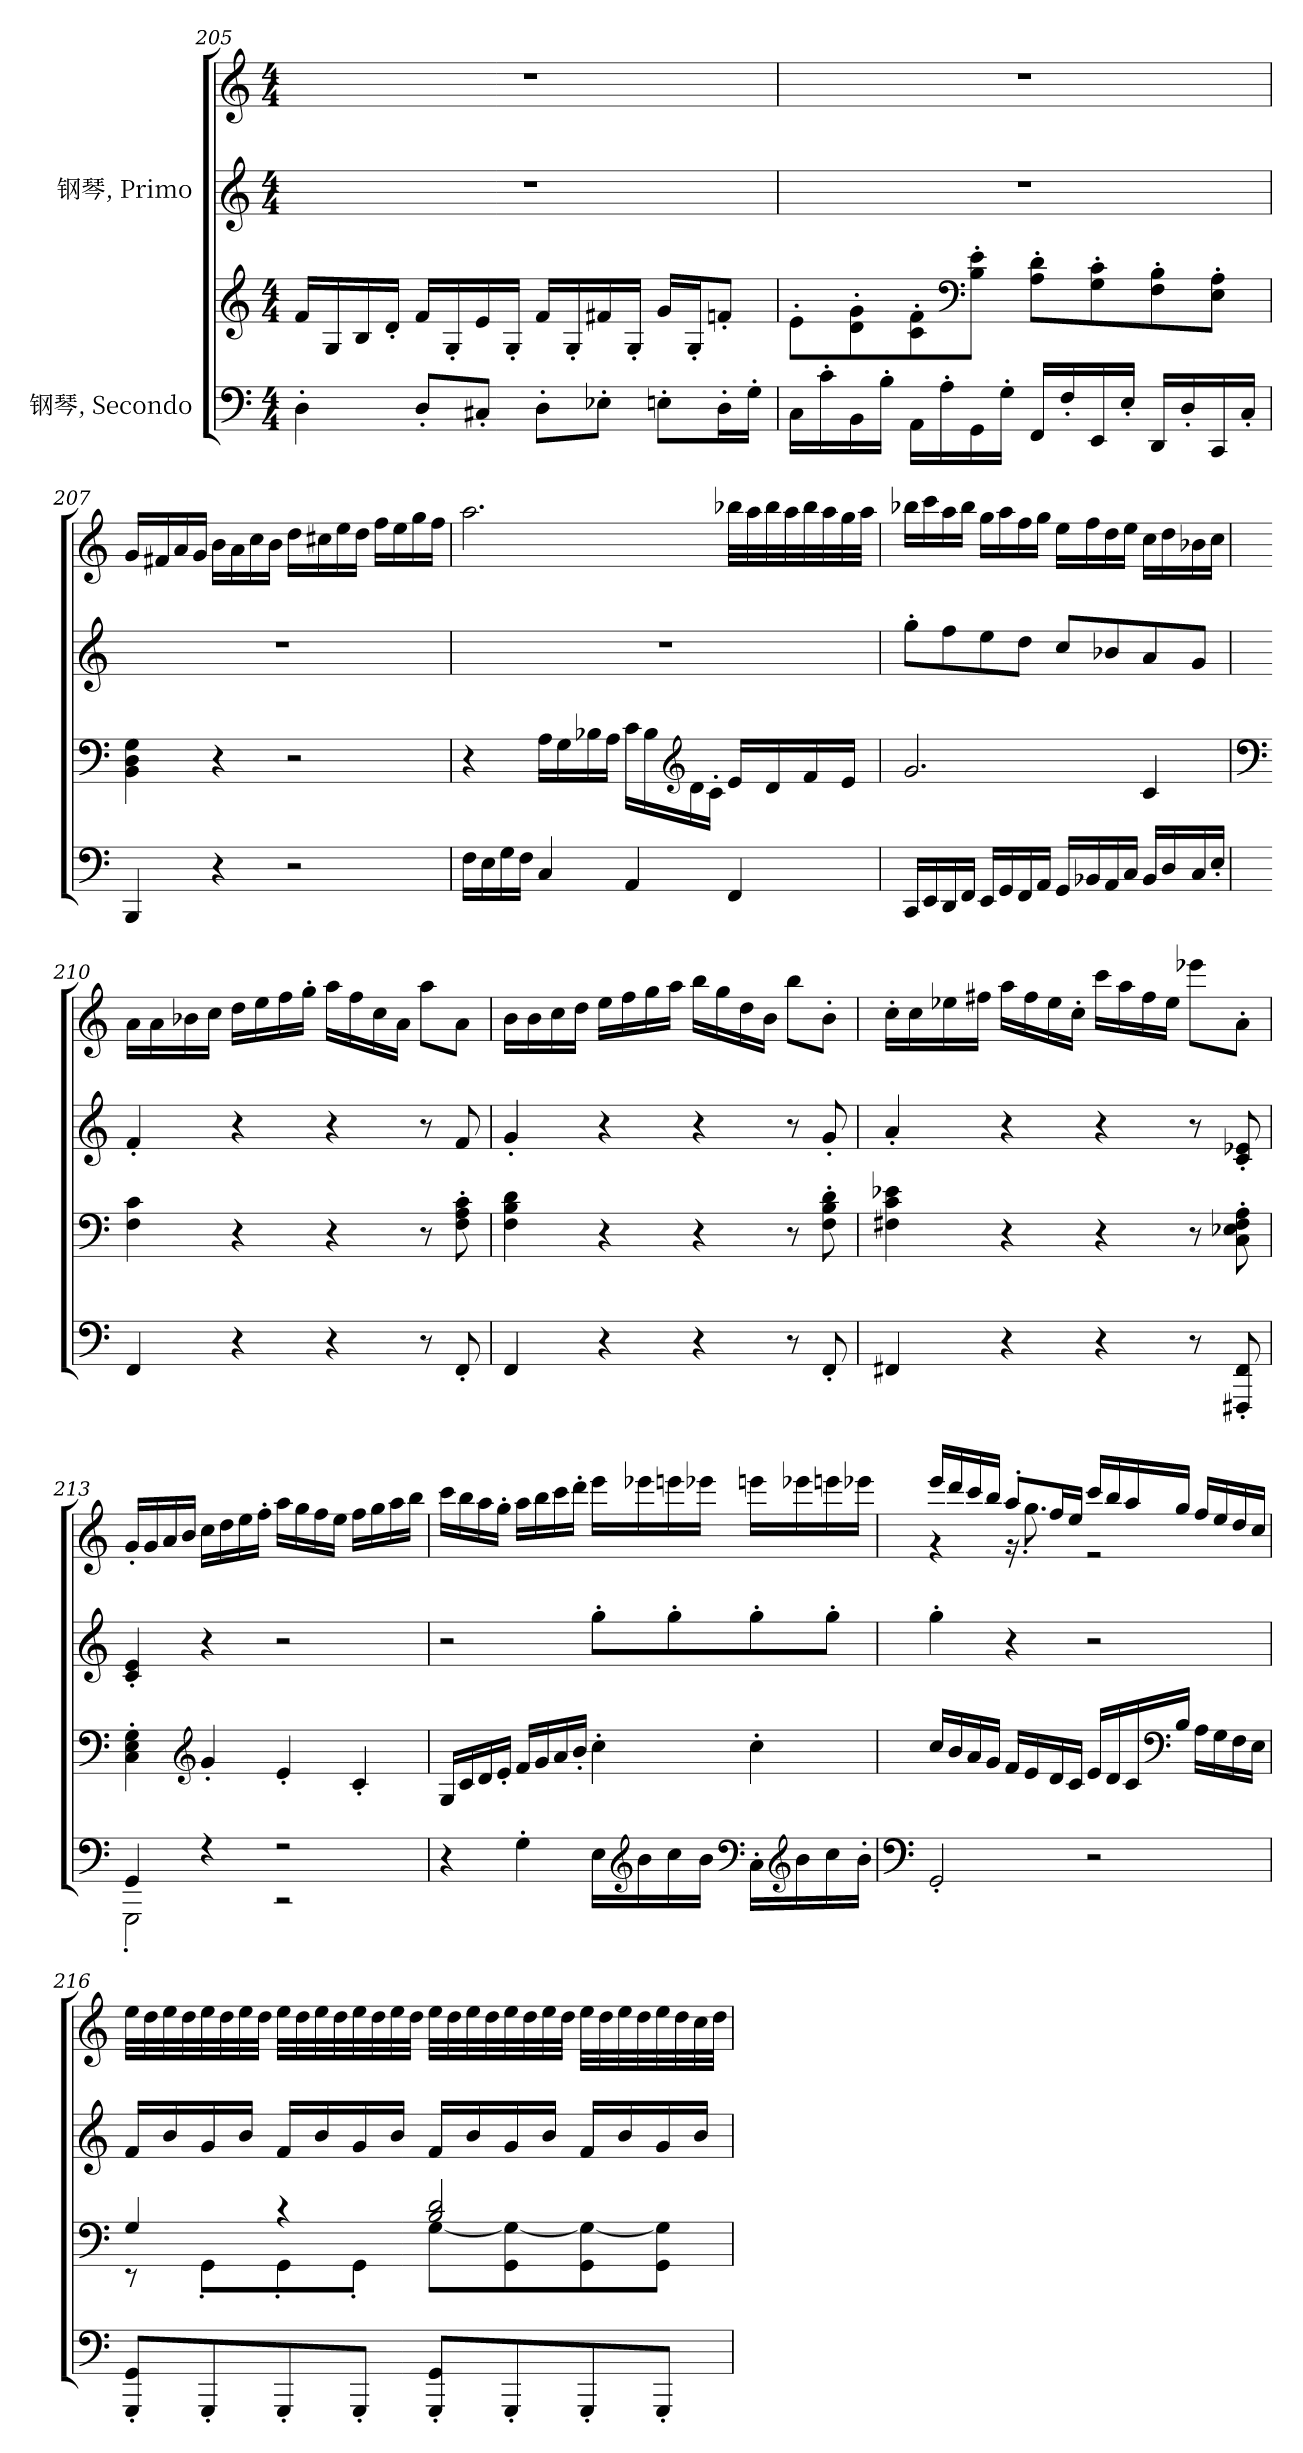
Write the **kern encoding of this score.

**kern	**kern	**kern	**kern
*part2	*part2	*part1	*part1
*staff4	*staff3	*staff2	*staff1
*I"钢琴, Secondo	*	*I"钢琴, Primo	*
!!LO:LB:g=z
*clefF4	*clefG2	*clefG2	*clefG2
*k[]	*k[]	*k[]	*k[]
*M4/4	*M4/4	*M4/4	*M4/4
=205	=205	=205	=205
4D'\	16f/LL	1r	1r
.	16G/	.	.
.	16B/	.	.
.	16d'/JJ	.	.
8D'/L	16f/LL	.	.
.	16G'/	.	.
8C#X'/J	16e/	.	.
.	16G'/JJ	.	.
8D'\L	16f/LL	.	.
.	16G'/	.	.
8E-X'\J	16f#X/	.	.
.	16G'/JJ	.	.
8En'\L	16g/LL	.	.
.	16G'/J	.	.
16D'\L	8fn'/J	.	.
16G'\JJ	.	.	.
=206	=206	=206	=206
16C\LL	8e'\L	1r	1r
16c'\	.	.	.
16BB\	8d\' 8g\'	.	.
16B'\JJ	.	.	.
16AA\LL	8c\' 8f\'	.	.
16A'\	.	.	.
*	*clefF4	*	*
16GG\	8B\' 8e\'J	.	.
16G'\JJ	.	.	.
16FF/LL	8A\' 8d\'L	.	.
16F'/	.	.	.
16EE/	8G\' 8c\'	.	.
16E'/JJ	.	.	.
16DD/LL	8F\' 8B\'	.	.
16D'/	.	.	.
16CC/	8E\' 8A\'J	.	.
16C'/JJ	.	.	.
!!LO:LB:g=z
=207	=207	=207	=207
4BBB/	4BB\ 4D\ 4G\	1r	16g/LL
.	.	.	16f#X/
.	.	.	16a/
.	.	.	16g/JJ
4r	4r	.	16b\LL
.	.	.	16a\
.	.	.	16cc\
.	.	.	16b\JJ
2r	2r	.	16dd\LL
.	.	.	16cc#X\
.	.	.	16ee\
.	.	.	16dd\JJ
.	.	.	16ff\LL
.	.	.	16ee\
.	.	.	16gg\
.	.	.	16ff\JJ
=208	=208	=208	=208
16F\LL	4r	1r	2.aa\
16E\	.	.	.
16G\	.	.	.
16F\JJ	.	.	.
4C/	16A\LL	.	.
.	16G\	.	.
.	16B-X\	.	.
.	16A\JJ	.	.
4AA/	16c\LL	.	.
.	16B-\	.	.
*	*clefG2	*	*
.	16d\	.	.
.	16c'\JJ	.	.
4FF/	16e/LL	.	32bb-X\LLL
.	.	.	32aa\
.	16d/	.	32bb-\
.	.	.	32aa\
.	16f/	.	32bb-\
.	.	.	32aa\
.	16e/JJ	.	32gg\
.	.	.	32aa\JJJ
!!LO:PB:g=z
=209	=209	=209	=209
16CC/LL	2.g/	8gg'\L	16bb-X\LL
16EE/	.	.	16ccc\
16DD/	.	8ff\	16aa\
16FF/JJ	.	.	16bb-\JJ
16EE/LL	.	8ee\	16gg\LL
16GG/	.	.	16aa\
16FF/	.	8dd\J	16ff\
16AA/JJ	.	.	16gg\JJ
16GG/LL	.	8cc/L	16ee\LL
16BB-X/	.	.	16ff\
16AA/	.	8b-X/	16dd\
16C/JJ	.	.	16ee\JJ
16BB-/LL	4c/	8a/	16cc\LL
16D/	.	.	16dd\
16C/	.	8g/J	16b-X\
16E'/JJ	.	.	16cc\JJ
=210	=210	=210	=210
*	*clefF4	*	*
4FF/	4F\ 4c\	4f'/	16a\LL
.	.	.	16a\
.	.	.	16b-X\
.	.	.	16cc\JJ
4r	4r	4r	16dd\LL
.	.	.	16ee\
.	.	.	16ff\
.	.	.	16gg'\JJ
4r	4r	4r	16aa\LL
.	.	.	16ff\
.	.	.	16cc\
.	.	.	16a\JJ
8r	8r	8r	8aa\L
8FF'/	8F\' 8A\' 8c\'	8f/	8a\J
!!LO:LB:g=z
=211	=211	=211	=211
4FF/	4F\ 4B\ 4d\	4g'/	16b\LL
.	.	.	16b\
.	.	.	16cc\
.	.	.	16dd\JJ
4r	4r	4r	16ee\LL
.	.	.	16ff\
.	.	.	16gg\
.	.	.	16aa\JJ
4r	4r	4r	16bb\LL
.	.	.	16gg\
.	.	.	16dd\
.	.	.	16b\JJ
8r	8r	8r	8bb\L
8FF'/	8F\' 8B\' 8d\'	8g'/	8b'\J
=212	=212	=212	=212
4FF#X/	4F#X\ 4c\ 4e-X\	4a'/	16cc'\LL
.	.	.	16cc\
.	.	.	16ee-X\
.	.	.	16ff#X\JJ
4r	4r	4r	16aa\LL
.	.	.	16ff#\
.	.	.	16ee-\
.	.	.	16cc'\JJ
4r	4r	4r	16ccc\LL
.	.	.	16aa\
.	.	.	16ff#\
.	.	.	16ee-\JJ
8r	8r	8r	8eee-X\L
8FFF#X/' 8FF#/'	8C\' 8E-X\' 8F#\' 8A\'	8c/' 8e-X/'	8a'\J
!!LO:LB:g=z
=213	=213	=213	=213
*^	*	*	*
4GG/	2GGG'\	4C\' 4E\' 4G\'	4c/' 4e/'	16g'/LL
.	.	.	.	16g/
.	.	.	.	16a/
.	.	.	.	16b/JJ
*	*	*clefG2	*	*
4r	.	4g'/	4r	16cc\LL
.	.	.	.	16dd\
.	.	.	.	16ee\
.	.	.	.	16ff'\JJ
2r	2r	4e'/	2r	16aa\LL
.	.	.	.	16gg\
.	.	.	.	16ff\
.	.	.	.	16ee\JJ
.	.	4c'/	.	16ff\LL
.	.	.	.	16gg\
.	.	.	.	16aa\
.	.	.	.	16bb\JJ
*v	*v	*	*	*
=214	=214	=214	=214
4r	16G/LL	2r	16ccc\LL
.	16c/	.	16bb\
.	16d/	.	16aa\
.	16e'/JJ	.	16gg'\JJ
4G'\	16f/LL	.	16aa\LL
.	16g/	.	16bb\
.	16a/	.	16ccc\
.	16b'/JJ	.	16ddd'\JJ
16E\LL	4cc'\	8gg'\L	16eee\LL
*clefG2	*	*	*
16b\	.	.	16eee-X\
16cc\	.	8gg'\	16eeen\
16b\JJ	.	.	16eee-X\JJ
*clefF4	*	*	*
16C'\LL	4cc'\	8gg'\	16eeen\LL
*clefG2	*	*	*
16b\	.	.	16eee-X\
16cc\	.	8gg'\J	16eeen\
16b'\JJ	.	.	16eee-X\JJ
!!LO:PB:g=z
=215	=215	=215	=215
*clefF4	*	*	*
*	*	*	*^
2GG'/	16cc/LL	4gg'\	16eee/LL	4r
.	16b/	.	16ddd/	.
.	16a/	.	16ccc/	.
.	16g/JJ	.	16bb/JJ	.
.	16f/LL	4r	8aa'/L	16r
.	16e/	.	.	8.gg'\
.	16d/	.	16ff/L	.
.	16c/JJ	.	16ee/JJ	.
2r	16e/LL	2r	16ccc/LL	2r
.	16d/	.	16bb/	.
.	16c/	.	16aa/	.
*	*clefF4	*	*	*
.	16B/JJ	.	16gg/JJ	.
.	16A\LL	.	16ff/LL	.
.	16G\	.	16ee/	.
.	16F\	.	16dd/	.
.	16E\JJ	.	16cc/JJ	.
*	*	*	*v	*v
!!LO:LB:g=z
=216	=216	=216	=216
*	*^	*	*
8GGG/' 8GG/'L	4G/	8r	16f/LL	32ee\LLL
.	.	.	.	32dd\
.	.	.	16b/	32ee\
.	.	.	.	32dd\
8GGG'/	.	8GG'\L	16g/	32ee\
.	.	.	.	32dd\
.	.	.	16b/JJ	32ee\
.	.	.	.	32dd\JJJ
8GGG'/	4r	8GG'\	16f/LL	32ee\LLL
.	.	.	.	32dd\
.	.	.	16b/	32ee\
.	.	.	.	32dd\
8GGG'/J	.	8GG'\J	16g/	32ee\
.	.	.	.	32dd\
.	.	.	16b/JJ	32ee\
.	.	.	.	32dd\JJJ
8GGG/' 8GG/'L	2B/ 2d/	[8G\L	16f/LL	32ee\LLL
.	.	.	.	32dd\
.	.	.	16b/	32ee\
.	.	.	.	32dd\
8GGG'/	.	8GG\ 8G\_	16g/	32ee\
.	.	.	.	32dd\
.	.	.	16b/JJ	32ee\
.	.	.	.	32dd\JJJ
8GGG'/	.	8GG\ 8G\_	16f/LL	32ee\LLL
.	.	.	.	32dd\
.	.	.	16b/	32ee\
.	.	.	.	32dd\
8GGG'/J	.	8GG\ 8G\]J	16g/	32ee\
.	.	.	.	32dd\
.	.	.	16b/JJ	32cc\
.	.	.	.	32dd\JJJ
*	*v	*v	*	*
=	=	=	=
*-	*-	*-	*-
